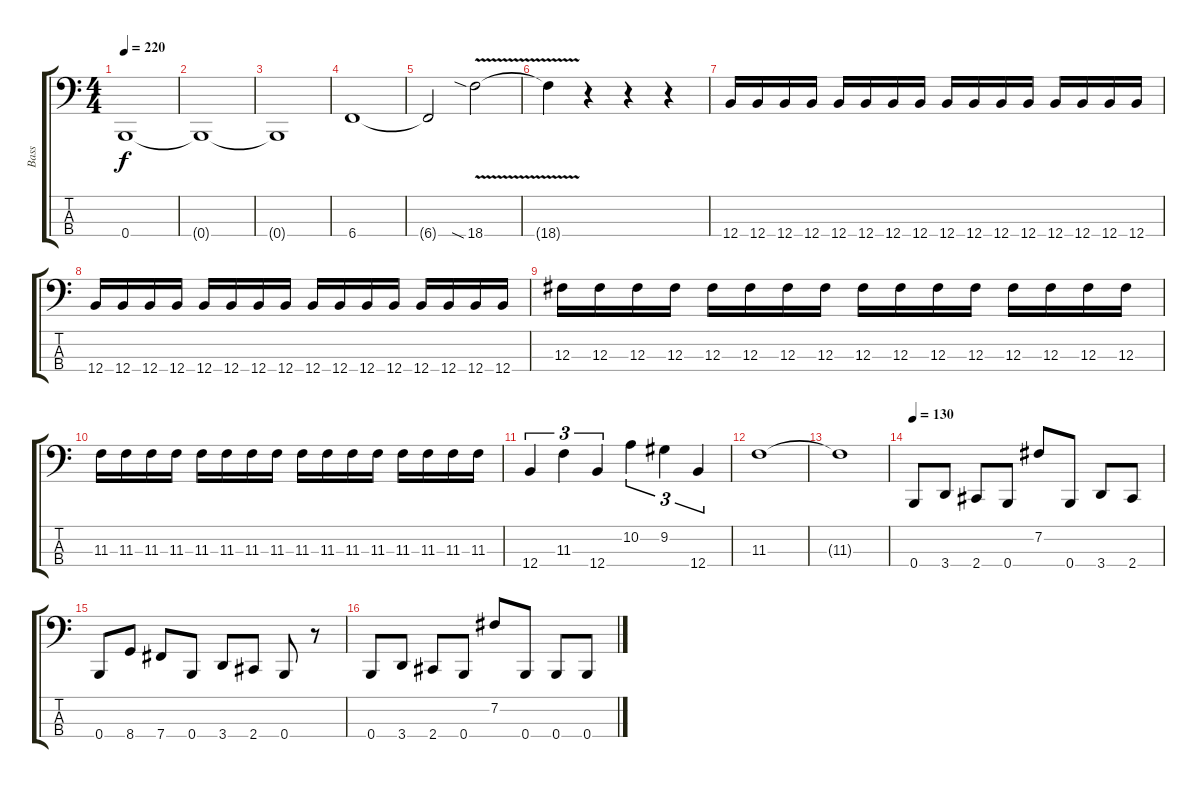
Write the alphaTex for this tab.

\track ("Bass" "Bass") {instrument electricbasspick}
\staff {score tabs}
\tuning (E2 B1 Gb1 B0) {hide}
\ts (4 4)
\tempo 220
\clef f4
\ks c
0.4.1{dy f} |
0.4{t}.1 |
0.4{t}.1 |
6.4.1 |
6.4{t}.2 18.4{v sia}.2 |
18.4{t}.4 r.4 r.4 r.4 |
12.4.16 12.4.16 12.4.16 12.4.16 12.4.16 12.4.16 12.4.16 12.4.16 12.4.16 12.4.16 12.4.16 12.4.16 12.4.16 12.4.16 12.4.16 12.4.16 |
12.4.16 12.4.16 12.4.16 12.4.16 12.4.16 12.4.16 12.4.16 12.4.16 12.4.16 12.4.16 12.4.16 12.4.16 12.4.16 12.4.16 12.4.16 12.4.16 |
12.3.16 12.3.16 12.3.16 12.3.16 12.3.16 12.3.16 12.3.16 12.3.16 12.3.16 12.3.16 12.3.16 12.3.16 12.3.16 12.3.16 12.3.16 12.3.16 |
11.3.16 11.3.16 11.3.16 11.3.16 11.3.16 11.3.16 11.3.16 11.3.16 11.3.16 11.3.16 11.3.16 11.3.16 11.3.16 11.3.16 11.3.16 11.3.16 |
12.4.4{tu (3 2)} 11.3.4{tu (3 2)} 12.4.4{tu (3 2)} 10.2.4{tu (3 2)} 9.2.4{tu (3 2)} 12.4.4{tu (3 2)} |
11.3.1 |
11.3{t}.1 |
\tempo 130
0.4.8 3.4.8 2.4.8 0.4.8 7.2.8 0.4.8 3.4.8 2.4.8 |
0.4.8 8.4.8 7.4.8 0.4.8 3.4.8 2.4.8 0.4.8 r.8 |
0.4.8 3.4.8 2.4.8 0.4.8 7.2.8 0.4.8 0.4.8 0.4.8
